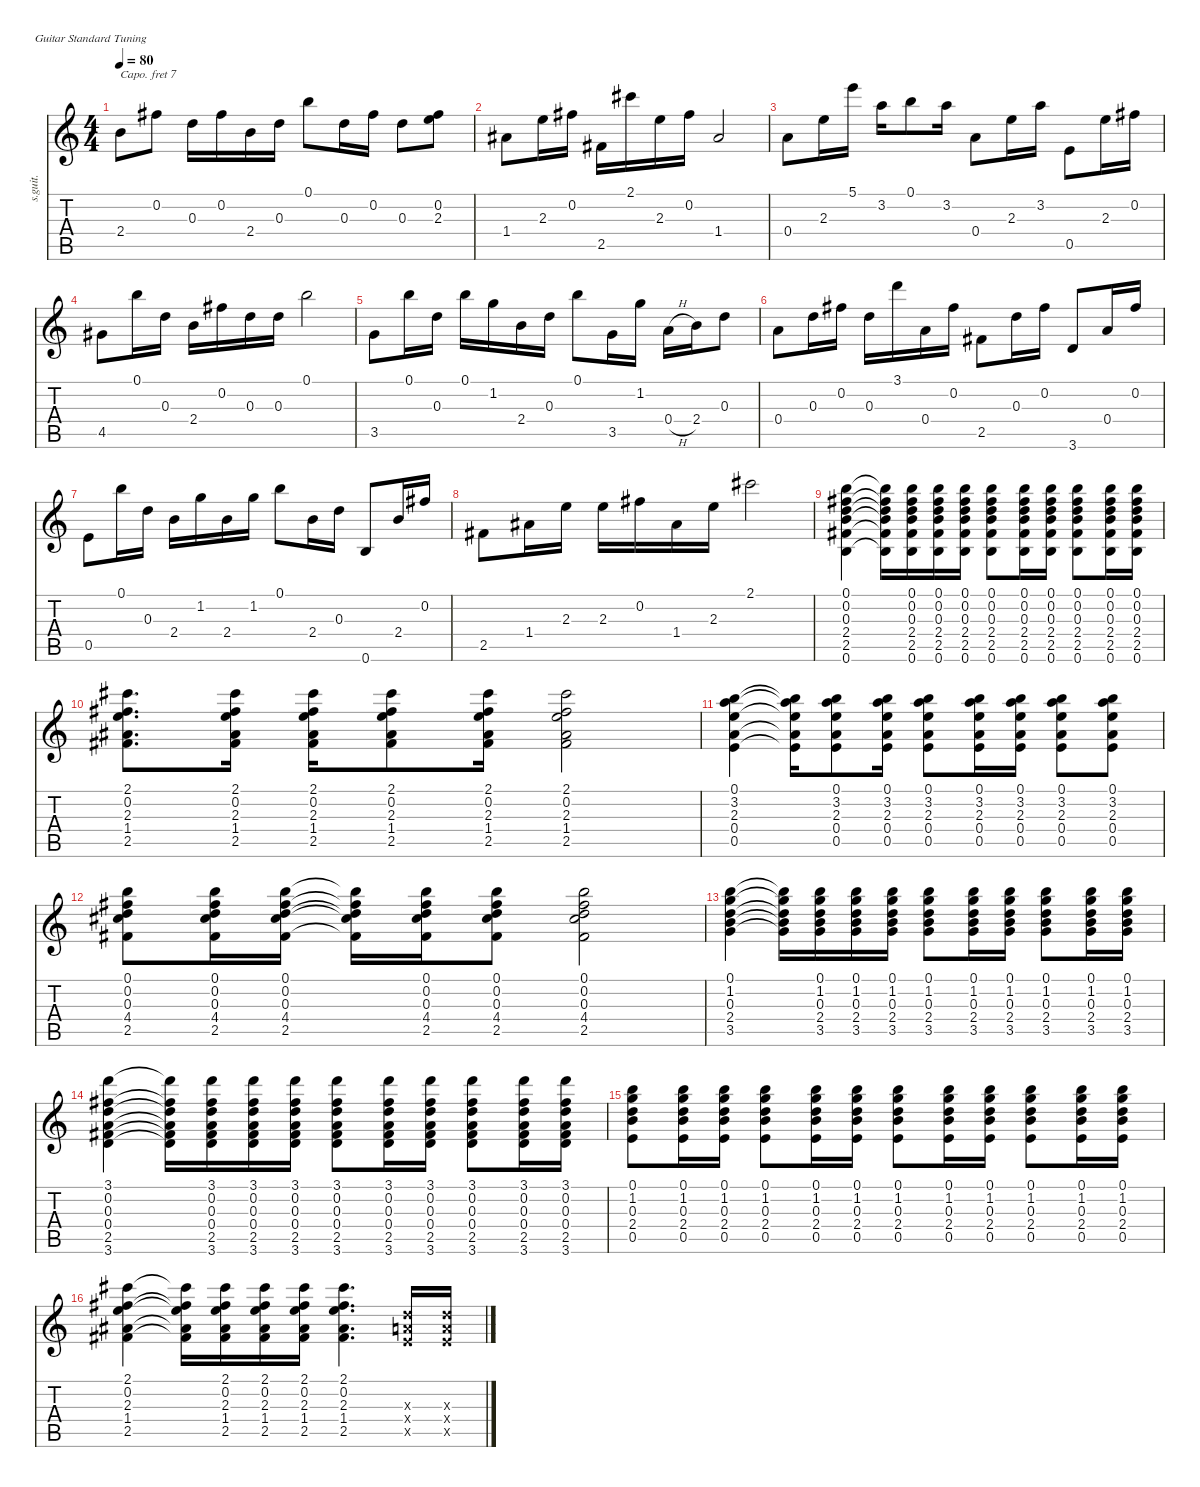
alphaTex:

\defaultSystemsLayout 4
\hideDynamics
\bracketExtendMode nobrackets
\track ("12-string guitar (1)" "s.guit.") {instrument acousticguitarsteel}
\staff {score tabs}
\capo 7
\tuning (E4 B3 G3 D3 A2 E2)
\ts (4 4)
\tempo 80
\clef g2
\ks c
2.4.8{dy f beam Down} 0.2{acc #}.8{beam Down} 0.3.16{beam Down} 0.2{acc #}.16{beam Down} 2.4.16{beam Down} 0.3.16{beam Down} 0.1.8{beam Down} 0.3.16{beam Down} 0.2{acc #}.16{beam Down} 0.3.8{beam Down} (0.2{acc #} 2.3).8{beam Down} |
1.4{acc #}.8{beam Down} 2.3.16{beam Down} 0.2{acc #}.16{beam Down} 2.5{acc #}.16{beam Down} 2.1{acc #}.16{beam Down} 2.3.16{beam Down} 0.2{acc #}.16{beam Down} 1.4{acc #}.2{beam Up} |
0.4.8{beam Down} 2.3.16{beam Down} 5.1.16{beam Down} 3.2.16{beam Down} 0.1.8{beam Down} 3.2.16{beam Down} 0.4.8{beam Down} 2.3.16{beam Down} 3.2.16{beam Down} 0.5.8{beam Down} 2.3.16{beam Down} 0.2{acc #}.16{beam Down} |
4.5{acc #}.8{beam Down} 0.1.16{beam Down} 0.3.16{beam Down} 2.4.16{beam Down} 0.2{acc #}.16{beam Down} 0.3.16{beam Down} 0.3.16{beam Down} 0.1.2{beam Down} |
3.5.8{beam Down} 0.1.16{beam Down} 0.3.16{beam Down} 0.1.16{beam Down} 1.2.16{beam Down} 2.4.16{beam Down} 0.3.16{beam Down} 0.1.8{beam Down} 3.5.16{beam Down} 1.2.16{beam Down} 0.4{h}.16{beam Down} 2.4.16{beam Down} 0.3.8{beam Down} |
0.4.8{beam Down} 0.3.16{beam Down} 0.2{acc #}.16{beam Down} 0.3.16{beam Down} 3.1.16{beam Down} 0.4.16{beam Down} 0.2{acc #}.16{beam Down} 2.5{acc #}.8{beam Down} 0.3.16{beam Down} 0.2{acc #}.16{beam Down} 3.6.8{beam Up} 0.4.16{beam Up} 0.2{acc #}.16{beam Up} |
0.5.8{beam Down} 0.1.16{beam Down} 0.3.16{beam Down} 2.4.16{beam Down} 1.2.16{beam Down} 2.4.16{beam Down} 1.2.16{beam Down} 0.1.8{beam Down} 2.4.16{beam Down} 0.3.16{beam Down} 0.6.8{beam Up} 2.4.16{beam Up} 0.2{acc #}.16{beam Up} |
2.5{acc #}.8{beam Down} 1.4{acc #}.16{beam Down} 2.3.16{beam Down} 2.3.16{beam Down} 0.2{acc #}.16{beam Down} 1.4{acc #}.16{beam Down} 2.3.16{beam Down} 2.1{acc #}.2{beam Down} |
(0.1 0.2{acc #} 0.3 2.4 2.5{acc #} 0.6).4{beam Down} (0.1{t} 0.2{t acc #} 0.3{t} 2.4{t} 2.5{t acc #} 0.6{t}).16{beam Down} (0.1 0.2{acc #} 0.3 2.4 2.5{acc #} 0.6).16{beam Down} (0.1 0.2{acc #} 0.3 2.4 2.5{acc #} 0.6).16{beam Down} (0.1 0.2{acc #} 0.3 2.4 2.5{acc #} 0.6).16{beam Down} (0.1 0.2{acc #} 0.3 2.4 2.5{acc #} 0.6).8{beam Down} (0.1 0.2{acc #} 0.3 2.4 2.5{acc #} 0.6).16{beam Down} (0.1 0.2{acc #} 0.3 2.4 2.5{acc #} 0.6).16{beam Down} (0.1 0.2{acc #} 0.3 2.4 2.5{acc #} 0.6).8{beam Down} (0.1 0.2{acc #} 0.3 2.4 2.5{acc #} 0.6).16{beam Down} (0.1 0.2{acc #} 0.3 2.4 2.5{acc #} 0.6).16{beam Down} |
(2.1{acc #} 0.2{acc #} 2.3 1.4{acc #} 2.5{acc #}).8{d beam Down} (2.1{acc #} 0.2{acc #} 2.3 1.4{acc #} 2.5{acc #}).16{beam Down} (2.1{acc #} 0.2{acc #} 2.3 1.4{acc #} 2.5{acc #}).16{beam Down} (2.1{acc #} 0.2{acc #} 2.3 1.4{acc #} 2.5{acc #}).8{beam Down} (2.1{acc #} 0.2{acc #} 2.3 1.4{acc #} 2.5{acc #}).16{beam Down} (2.1{acc #} 0.2{acc #} 2.3 1.4{acc #} 2.5{acc #}).2{beam Down} |
(0.1 3.2 2.3 0.4 0.5).4{beam Down} (0.1{t} 3.2{t} 2.3{t} 0.4{t} 0.5{t}).16{beam Down} (0.1 3.2 2.3 0.4 0.5).8{beam Down} (0.1 3.2 2.3 0.4 0.5).16{beam Down} (0.1 3.2 2.3 0.4 0.5).8{beam Down} (0.1 3.2 2.3 0.4 0.5).16{beam Down} (0.1 3.2 2.3 0.4 0.5).16{beam Down} (0.1 3.2 2.3 0.4 0.5).8{beam Down} (0.1 3.2 2.3 0.4 0.5).8{beam Down} |
(0.1 0.2{acc #} 0.3 4.4{acc #} 2.5{acc #}).8{beam Down} (0.1 0.2{acc #} 0.3 4.4{acc #} 2.5{acc #}).16{beam Down} (0.1 0.2{acc #} 0.3 4.4{acc #} 2.5{acc #}).16{beam Down} (0.1{t} 0.2{t acc #} 0.3{t} 4.4{t acc #} 2.5{t acc #}).16{beam Down} (0.1 0.2{acc #} 0.3 4.4{acc #} 2.5{acc #}).16{beam Down} (0.1 0.2{acc #} 0.3 4.4{acc #} 2.5{acc #}).8{beam Down} (0.1 0.2{acc #} 0.3 4.4{acc #} 2.5{acc #}).2{beam Down} |
(0.1 1.2 0.3 2.4 3.5).4{beam Down} (0.1{t} 1.2{t} 0.3{t} 2.4{t} 3.5{t}).16{beam Down} (0.1 1.2 0.3 2.4 3.5).16{beam Down} (0.1 1.2 0.3 2.4 3.5).16{beam Down} (0.1 1.2 0.3 2.4 3.5).16{beam Down} (0.1 1.2 0.3 2.4 3.5).8{beam Down} (0.1 1.2 0.3 2.4 3.5).16{beam Down} (0.1 1.2 0.3 2.4 3.5).16{beam Down} (0.1 1.2 0.3 2.4 3.5).8{beam Down} (0.1 1.2 0.3 2.4 3.5).16{beam Down} (0.1 1.2 0.3 2.4 3.5).16{beam Down} |
(3.1 0.2{acc #} 0.3 0.4 2.5{acc #} 3.6).4{beam Down} (3.1{t} 0.2{t acc #} 0.3{t} 0.4{t} 2.5{t acc #} 3.6{t}).16{beam Down} (3.1 0.2{acc #} 0.3 0.4 2.5{acc #} 3.6).16{beam Down} (3.1 0.2{acc #} 0.3 0.4 2.5{acc #} 3.6).16{beam Down} (3.1 0.2{acc #} 0.3 0.4 2.5{acc #} 3.6).16{beam Down} (3.1 0.2{acc #} 0.3 0.4 2.5{acc #} 3.6).8{beam Down} (3.1 0.2{acc #} 0.3 0.4 2.5{acc #} 3.6).16{beam Down} (3.1 0.2{acc #} 0.3 0.4 2.5{acc #} 3.6).16{beam Down} (3.1 0.2{acc #} 0.3 0.4 2.5{acc #} 3.6).8{beam Down} (3.1 0.2{acc #} 0.3 0.4 2.5{acc #} 3.6).16{beam Down} (3.1 0.2{acc #} 0.3 0.4 2.5{acc #} 3.6).16{beam Down} |
(0.1 1.2 0.3 2.4 0.5).8{beam Down} (0.1 1.2 0.3 2.4 0.5).16{beam Down} (0.1 1.2 0.3 2.4 0.5).16{beam Down} (0.1 1.2 0.3 2.4 0.5).8{beam Down} (0.1 1.2 0.3 2.4 0.5).16{beam Down} (0.1 1.2 0.3 2.4 0.5).16{beam Down} (0.1 1.2 0.3 2.4 0.5).8{beam Down} (0.1 1.2 0.3 2.4 0.5).16{beam Down} (0.1 1.2 0.3 2.4 0.5).16{beam Down} (0.1 1.2 0.3 2.4 0.5).8{beam Down} (0.1 1.2 0.3 2.4 0.5).16{beam Down} (0.1 1.2 0.3 2.4 0.5).16{beam Down} |
(2.1{acc #} 0.2{acc #} 2.3 1.4{acc #} 2.5{acc #}).4{beam Down} (2.1{t acc #} 0.2{t acc #} 2.3{t} 1.4{t acc #} 2.5{t acc #}).16{beam Down} (2.1{acc #} 0.2{acc #} 2.3 1.4{acc #} 2.5{acc #}).16{beam Down} (2.1{acc #} 0.2{acc #} 2.3 1.4{acc #} 2.5{acc #}).16{beam Down} (2.1{acc #} 0.2{acc #} 2.3 1.4{acc #} 2.5{acc #}).16{beam Down} (2.1{acc #} 0.2{acc #} 2.3 1.4{acc #} 2.5{acc #}).4{d beam Down} (0.3{x} 0.4{x} 0.5{x}).16{beam Up} (0.3{x} 0.4{x} 0.5{x}).16{beam Up}
